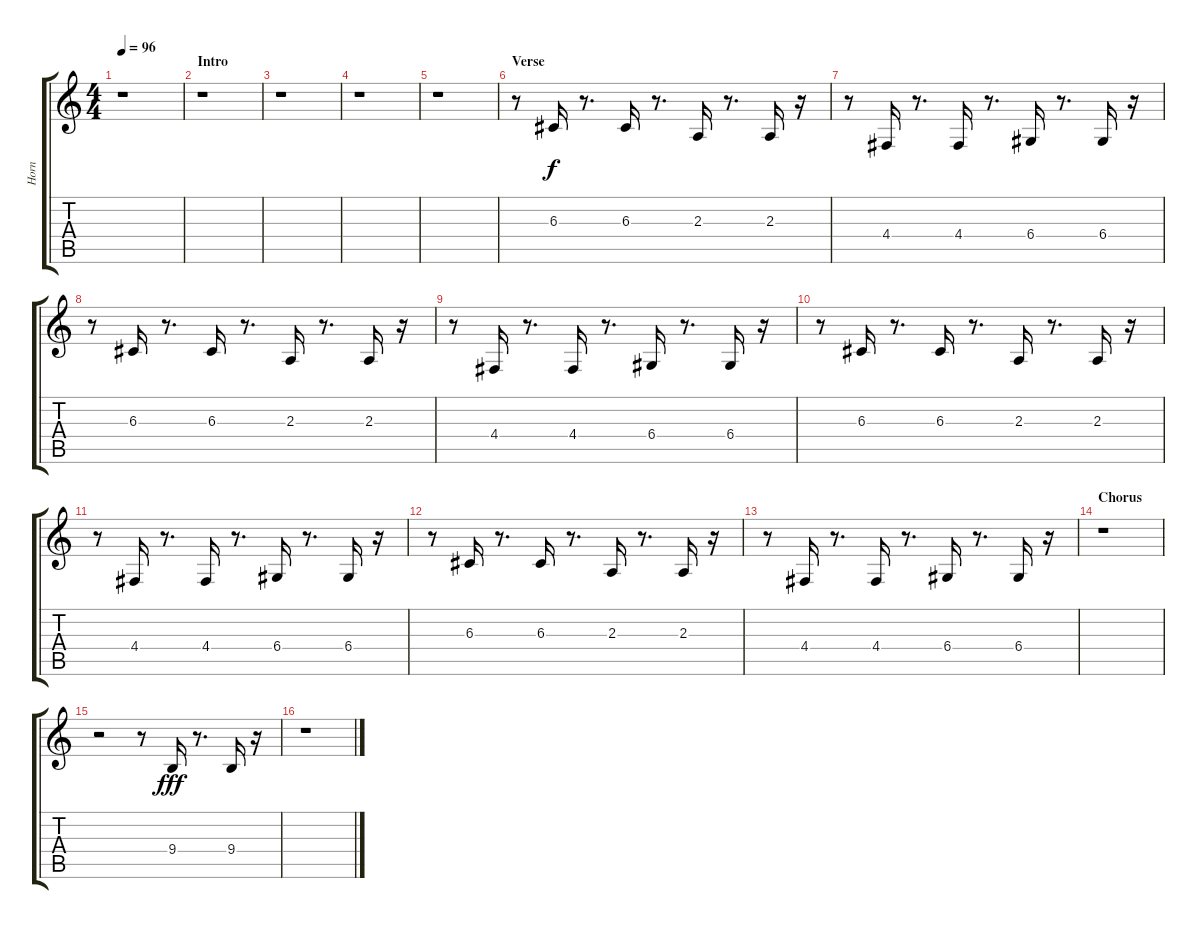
\track ("Horn" "Horn") {instrument trumpet}
\staff {score tabs}
\tuning (E4 B3 G3 D3 A2 E2) {hide}
\ts (4 4)
\tempo 96
\clef g2
\ks c
r.1{dy f instrument trumpet} |
\section ("" "Intro")
r.1 |
r.1 |
r.1 |
r.1 |
\section ("" "Verse")
r.8 6.3.16 r.8{d} 6.3.16 r.8{d} 2.3.16 r.8{d} 2.3.16 r.16 |
r.8 4.4.16 r.8{d} 4.4.16 r.8{d} 6.4.16 r.8{d} 6.4.16 r.16 |
r.8 6.3.16 r.8{d} 6.3.16 r.8{d} 2.3.16 r.8{d} 2.3.16 r.16 |
r.8 4.4.16 r.8{d} 4.4.16 r.8{d} 6.4.16 r.8{d} 6.4.16 r.16 |
r.8 6.3.16 r.8{d} 6.3.16 r.8{d} 2.3.16 r.8{d} 2.3.16 r.16 |
r.8 4.4.16 r.8{d} 4.4.16 r.8{d} 6.4.16 r.8{d} 6.4.16 r.16 |
r.8 6.3.16 r.8{d} 6.3.16 r.8{d} 2.3.16 r.8{d} 2.3.16 r.16 |
r.8 4.4.16 r.8{d} 4.4.16 r.8{d} 6.4.16 r.8{d} 6.4.16 r.16 |
\section ("" "Chorus")
r.1 |
r.2 r.8 9.4.16{dy fff} r.8{d} 9.4.16 r.16 |
r.1
